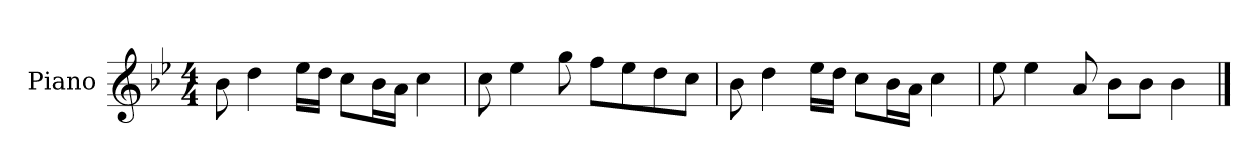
**kern
*part1
*staff1
*I"Piano
*I'P-no
*clefG2
*k[b-e-]
*M4/4
*MM90
=1
8b-\
4dd\
16ee-\LL
16dd\JJ
8cc\L
16b-\L
16a\JJ
4cc\
=2
8cc\
4ee-\
8gg\
8ff\L
8ee-\
8dd\
8cc\J
=3
8b-\
4dd\
16ee-\LL
16dd\JJ
8cc\L
16b-\L
16a\JJ
4cc\
=4
8ee-\
4ee-\
8a/
8b-\L
8b-\J
4b-\
==
*-
